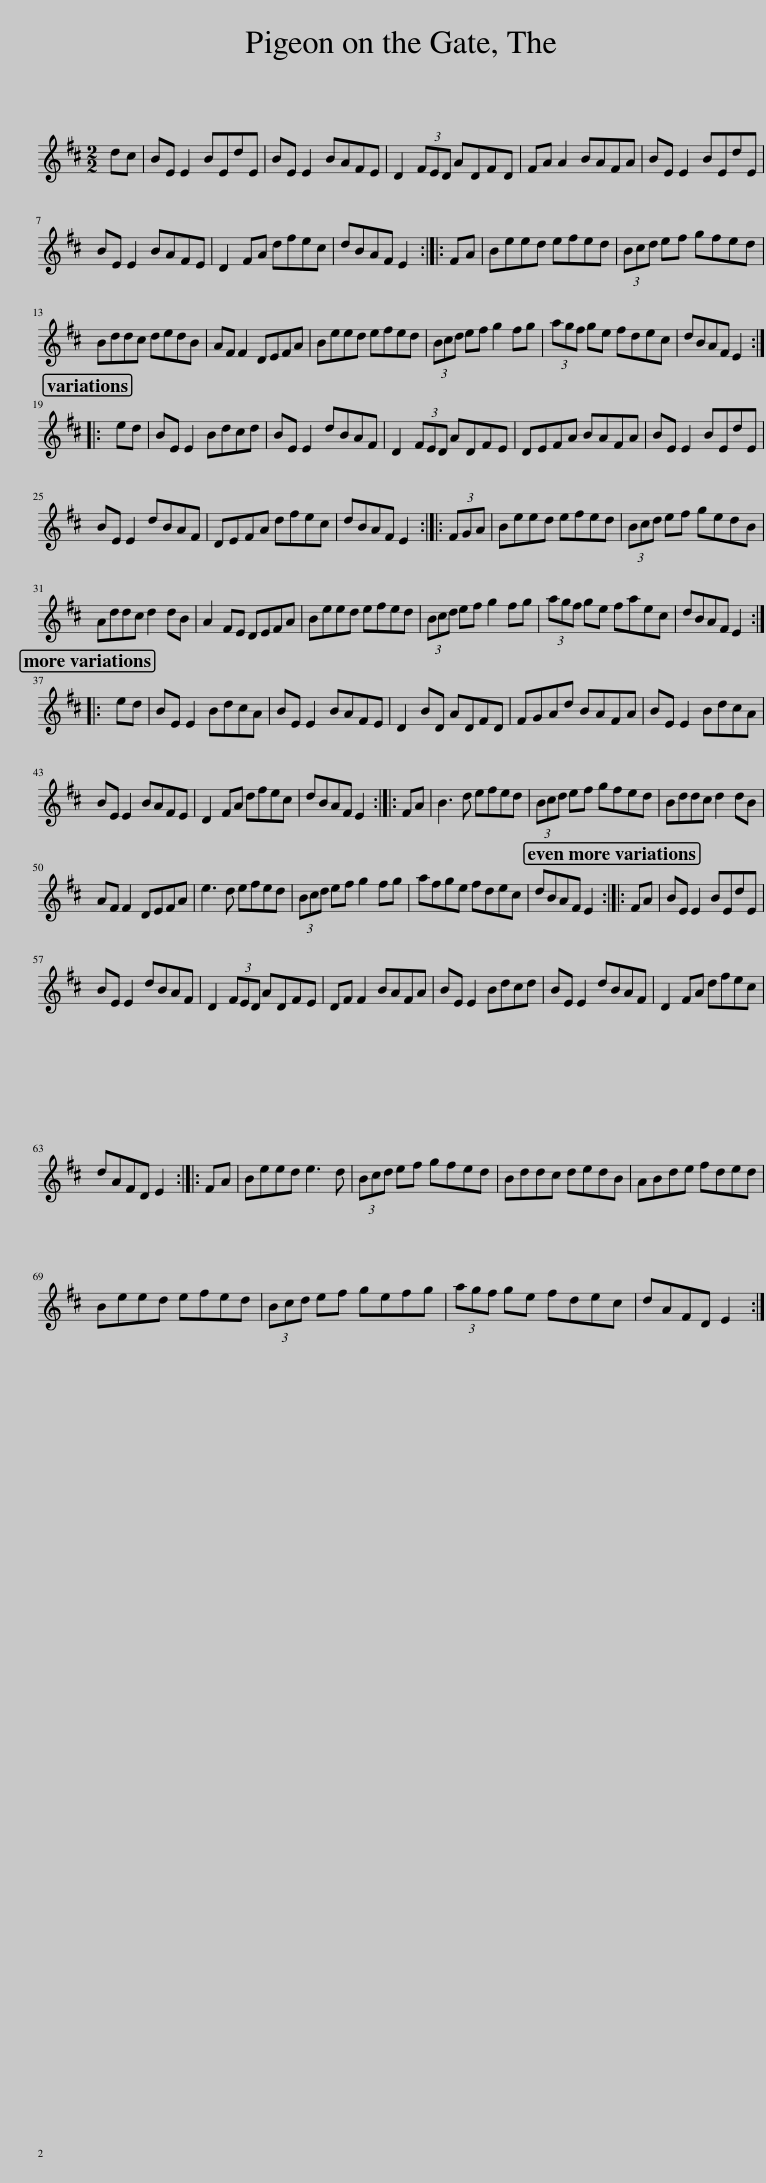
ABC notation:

X:1
L:1/8
M:2/2
I:linebreak $
K:D
V:1 treble
V:1
 dc | BE E2 BEdE | BE E2 BAFE | D2 (3FED ADFD | FA A2 BAFA | %5
 BE E2 BEdE |$ BE E2 BAFE | D2 FA dfec | dBAF E2 :: FA | %10
 Beed efed | (3Bcd ef gfed |$ Bddc dedB | AF F2 DEFA | Beed efed | %15
 (3Bcd ef g2 fg | (3agf ge fdec | dBAF E2 ::$ ed | BE E2 Bdcd | %20
 BE E2 dBAF | D2 (3FED ADFE | DEFA BAFA | BE E2 BEdE |$ BE E2 dBAF | %25
 DEFA dfec | dBAF E2 :: (3FGA | Beed efed | (3Bcd ef gedB |$ %30
 Addc d2 dB | A2 FE DEFA | Beed efed | (3Bcd ef g2 fg | (3agf ge faec | %35
 dBAF E2 ::$ ed | BE E2 BdcA | BE E2 BAFE | D2 BD ADFD | %40
 FGAd BAFA | BE E2 BdcA |$ BE E2 BAFE | D2 FA dfec | dBAF E2 :: %45
 FA | B3 d efed | (3Bcd ef gfed | Bddc d2 dB |$ AF F2 DEFA | %50
 e3 d efed | (3Bcd ef g2 fg | afge fdec | dBAF E2 :: FA | %55
 BE E2 BEdE |$ BE E2 dBAF | D2 (3FED ADFE | DF F2 BAFA | BE E2 Bdcd | %60
 BE E2 dBAF | D2 FA dfec |$ dAFD E2 :: FA | Beed e3 d | %65
 (3Bcd ef gfed | Bddc dedB | ABde fded |$ Beed efed | (3Bcd ef gefg | %70
 (3agf ge fdec | dAFD E2 :| %72
